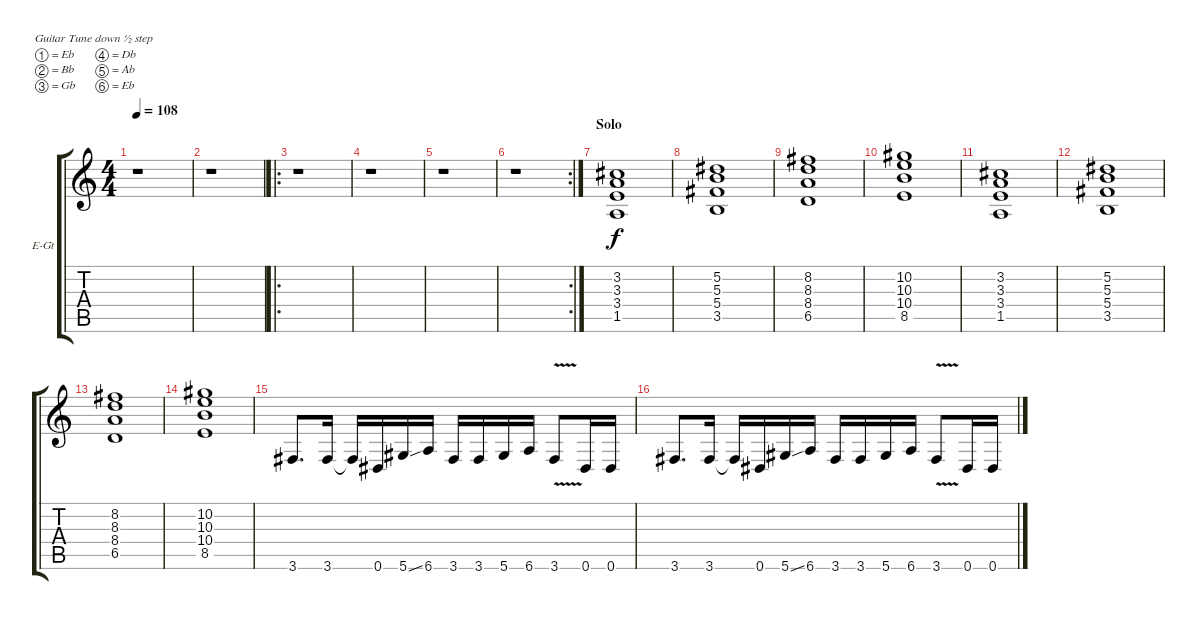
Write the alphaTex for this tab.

\bracketExtendMode groupsimilarinstruments
\firstSystemTrackNameOrientation horizontal
\otherSystemsTrackNameOrientation horizontal
\track ("Gtr. 2" "E-Gt") {instrument distortionguitar}
\staff {score tabs}
\tuning (Eb4 Bb3 Gb3 Db3 Ab2 Eb2)
\ts (4 4)
\tempo 108
\clef g2
\ks c
r.1{dy f} |
r.1 |
\ro
r.1 |
r.1 |
r.1 |
\rc 2
r.1 |
\section ("" "Solo")
(3.2 3.3 3.4 1.5).1 |
(5.2 5.3 5.4 3.5).1 |
(8.2 8.3 8.4 6.5).1 |
(10.2 10.3 10.4 8.5).1 |
(3.2 3.3 3.4 1.5).1 |
(5.2 5.3 5.4 3.5).1 |
(8.2 8.3 8.4 6.5).1 |
(10.2 10.3 10.4 8.5).1 |
3.6.8{d} 3.6.16 3.6{t}.16 0.6.16 5.6{ss}.16 6.6.16 3.6.16 3.6.16 5.6.16 6.6.16 3.6{v}.8 0.6.16 0.6.16 |
3.6.8{d} 3.6.16 3.6{t}.16 0.6.16 5.6{ss}.16 6.6.16 3.6.16 3.6.16 5.6.16 6.6.16 3.6{v}.8 0.6.16 0.6.16
